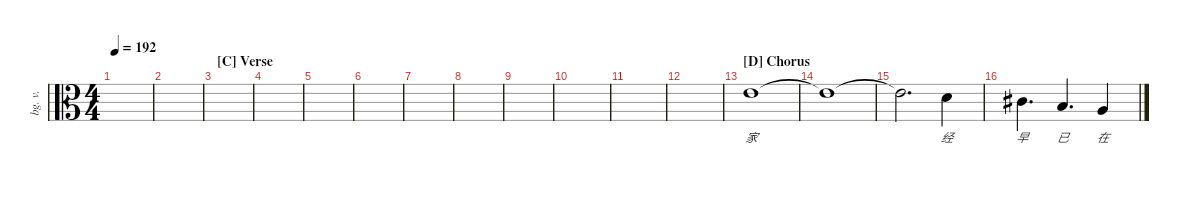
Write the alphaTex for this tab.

\defaultSystemsLayout 4
\hideDynamics
\bracketExtendMode nobrackets
\otherSystemsTrackNameOrientation horizontal
\track ("Background Vocal" "bg. v.") {instrument viola}
\staff {score}
\tuning (A4 D4 G3 C3)
\ts (4 4)
\tempo 192
\clef c3
\ks c
|
|
\section ("C" "Verse")
|
|
|
|
|
|
|
|
|
|
\section ("D" "Chorus")
2.2.1{lyrics (0 "家") lyrics (1 "") lyrics (2 "") lyrics (3 "") lyrics (4 "") beam Down} |
2.2{t}.1{beam Down} |
2.2{t}.2{d beam Down} 7.3.4{lyrics (0 "经") lyrics (1 "") lyrics (2 "") lyrics (3 "") lyrics (4 "") beam Down} |
6.3{acc #}.4{d lyrics (0 "早") lyrics (1 "") lyrics (2 "") lyrics (3 "") lyrics (4 "") beam Down} 4.3.4{d lyrics (0 "已") lyrics (1 "") lyrics (2 "") lyrics (3 "") lyrics (4 "") beam Up} 2.3.4{lyrics (0 "在") lyrics (1 "") lyrics (2 "") lyrics (3 "") lyrics (4 "") beam Up}
